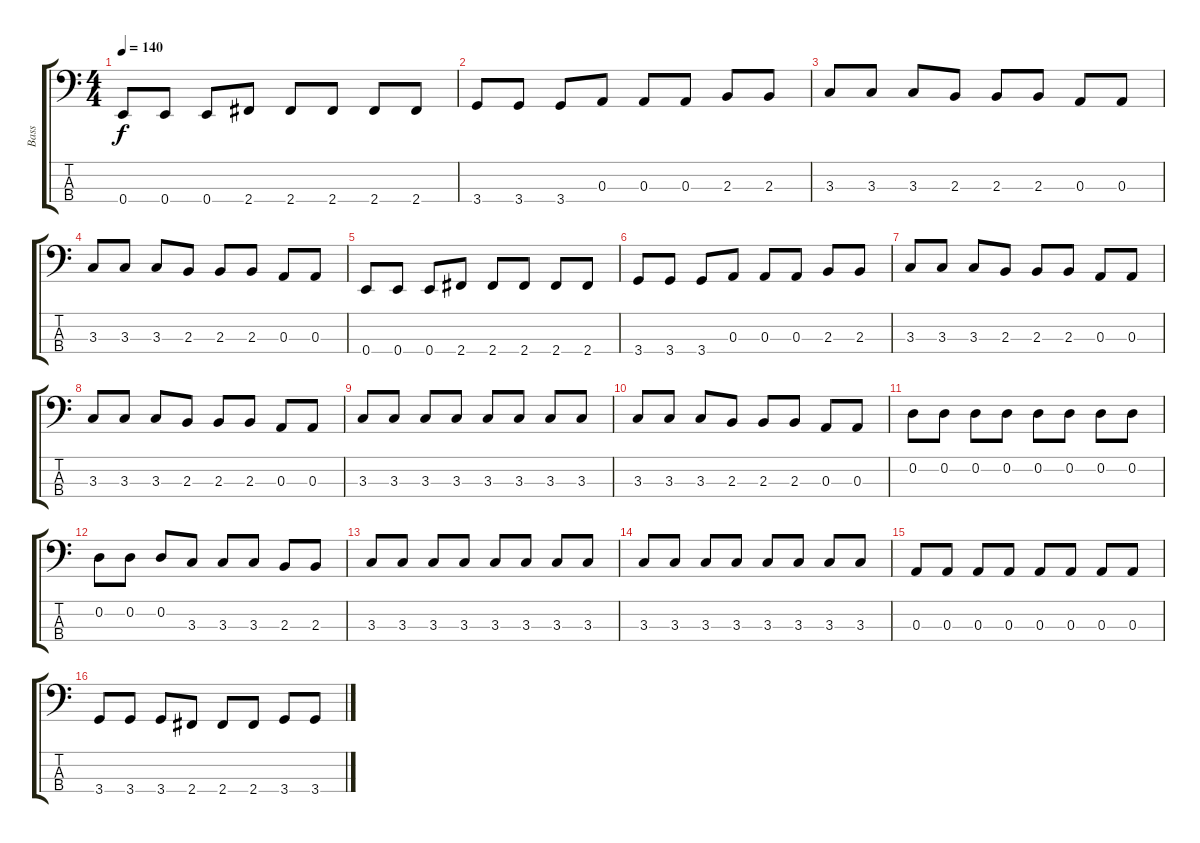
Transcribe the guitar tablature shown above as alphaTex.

\track ("Bass" "Bass") {instrument electricbasspick}
\staff {score tabs}
\tuning (G2 D2 A1 E1) {hide}
\ts (4 4)
\tempo 140
\clef f4
\ks c
0.4.8{dy f} 0.4.8 0.4.8 2.4.8 2.4.8 2.4.8 2.4.8 2.4.8 |
3.4.8 3.4.8 3.4.8 0.3.8 0.3.8 0.3.8 2.3.8 2.3.8 |
3.3.8 3.3.8 3.3.8 2.3.8 2.3.8 2.3.8 0.3.8 0.3.8 |
3.3.8 3.3.8 3.3.8 2.3.8 2.3.8 2.3.8 0.3.8 0.3.8 |
0.4.8 0.4.8 0.4.8 2.4.8 2.4.8 2.4.8 2.4.8 2.4.8 |
3.4.8 3.4.8 3.4.8 0.3.8 0.3.8 0.3.8 2.3.8 2.3.8 |
3.3.8 3.3.8 3.3.8 2.3.8 2.3.8 2.3.8 0.3.8 0.3.8 |
3.3.8 3.3.8 3.3.8 2.3.8 2.3.8 2.3.8 0.3.8 0.3.8 |
3.3.8 3.3.8 3.3.8 3.3.8 3.3.8 3.3.8 3.3.8 3.3.8 |
3.3.8 3.3.8 3.3.8 2.3.8 2.3.8 2.3.8 0.3.8 0.3.8 |
0.2.8 0.2.8 0.2.8 0.2.8 0.2.8 0.2.8 0.2.8 0.2.8 |
0.2.8 0.2.8 0.2.8 3.3.8 3.3.8 3.3.8 2.3.8 2.3.8 |
3.3.8 3.3.8 3.3.8 3.3.8 3.3.8 3.3.8 3.3.8 3.3.8 |
3.3.8 3.3.8 3.3.8 3.3.8 3.3.8 3.3.8 3.3.8 3.3.8 |
0.3.8 0.3.8 0.3.8 0.3.8 0.3.8 0.3.8 0.3.8 0.3.8 |
3.4.8 3.4.8 3.4.8 2.4.8 2.4.8 2.4.8 3.4.8 3.4.8
